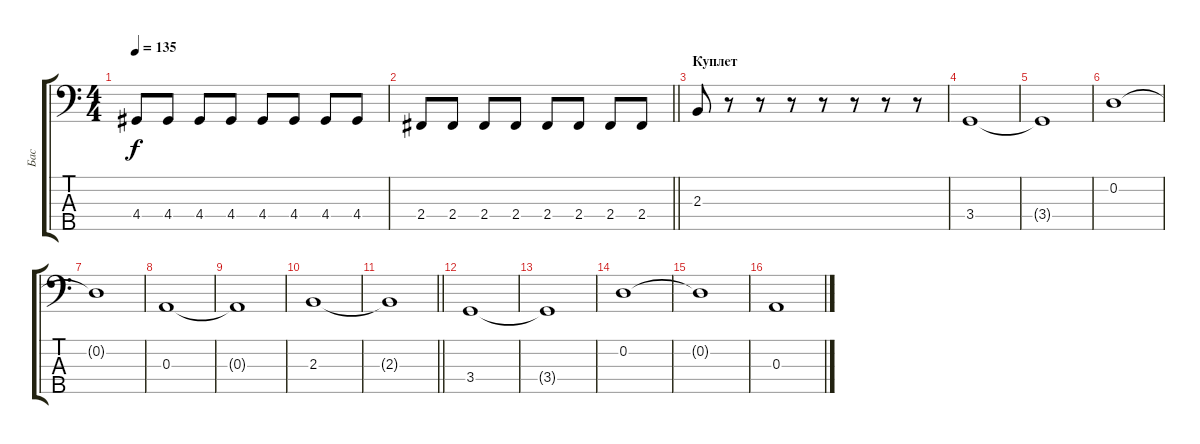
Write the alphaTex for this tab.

\track ("Бас" "Бас") {instrument electricbassfinger}
\staff {score tabs}
\tuning (G2 D2 A1 E1 B0) {hide}
\ts (4 4)
\tempo 135
\clef f4
\ks c
4.4.8{dy f} 4.4.8 4.4.8 4.4.8 4.4.8 4.4.8 4.4.8 4.4.8 |
\barLineRight lightlight
2.4.8 2.4.8 2.4.8 2.4.8 2.4.8 2.4.8 2.4.8 2.4.8 |
\section ("" "Куплет")
2.3.8 r.8 r.8 r.8 r.8 r.8 r.8 r.8 |
3.4.1 |
3.4{t}.1 |
0.2.1 |
0.2{t}.1 |
0.3.1 |
0.3{t}.1 |
2.3.1 |
\barLineRight lightlight
2.3{t}.1 |
\section ("" " ")
3.4.1 |
3.4{t}.1 |
0.2.1 |
0.2{t}.1 |
0.3.1
